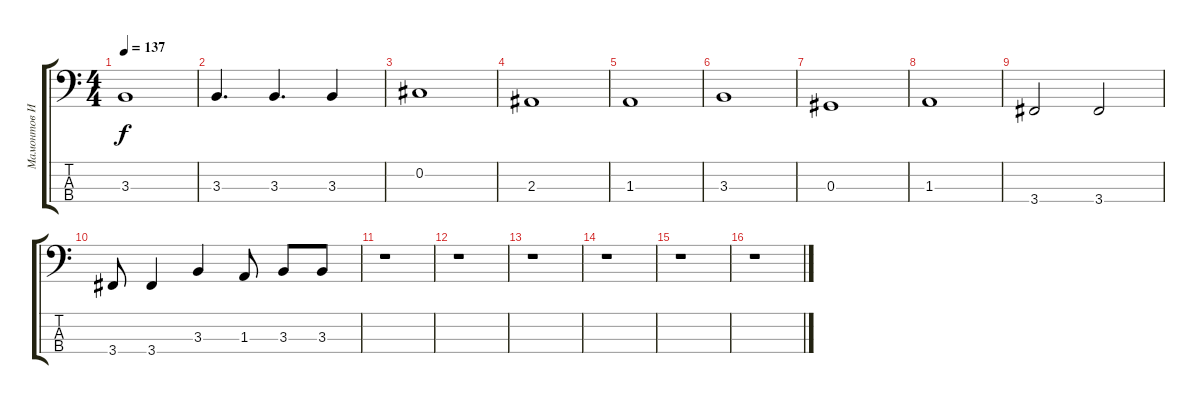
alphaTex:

\track ("Мамонтов Илья" "Мамонтов И") {instrument electricbasspick}
\staff {score tabs}
\tuning (Gb2 Db2 Ab1 Eb1) {hide}
\ts (4 4)
\tempo 137
\clef f4
\ks c
3.3.1{dy f} |
3.3.4{d} 3.3.4{d} 3.3.4 |
0.2.1 |
2.3.1 |
1.3.1 |
3.3.1 |
0.3.1 |
1.3.1 |
3.4.2 3.4.2 |
3.4.8 3.4.4 3.3.4 1.3.8 3.3.8 3.3.8 |
r.1 |
r.1 |
r.1 |
r.1 |
r.1 |
r.1
